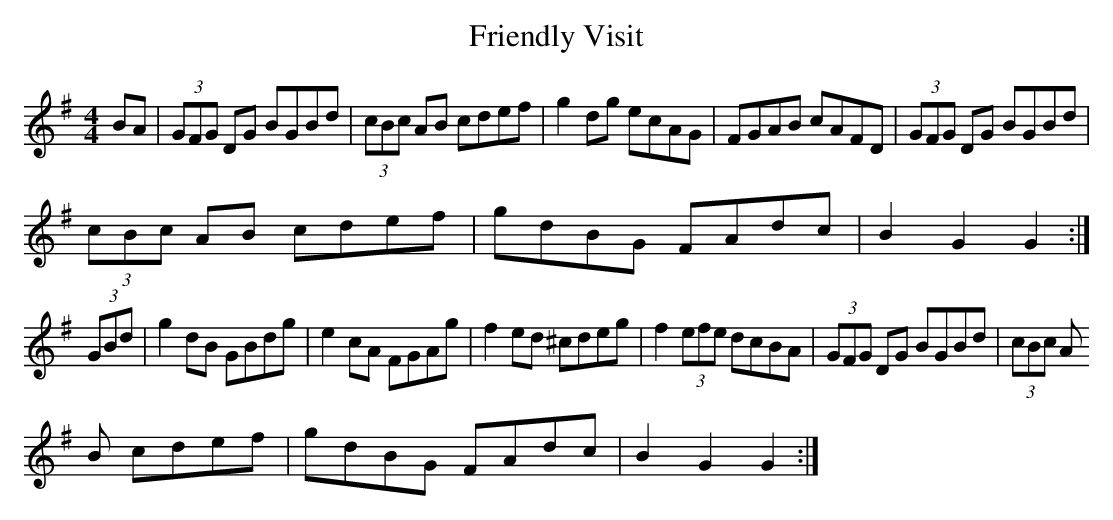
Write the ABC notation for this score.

X:1
T:Friendly Visit
M:4/4
L:1/8
K:G
BA|(3GFG DG BGBd|(3cBc AB cdef|g2dg ecAG|FGAB cAFD|(3GFG DG BGBd|
(3cBc AB cdef|gdBG FAdc|B2G2 G2:|
(3GBd|g2dB GBdg|e2cA FGAg|f2ed ^cdeg|f2 (3efe dcBA|(3GFG DG BGBd|(3cBc A
B cdef|gdBG FAdc|B2G2 G2:|
